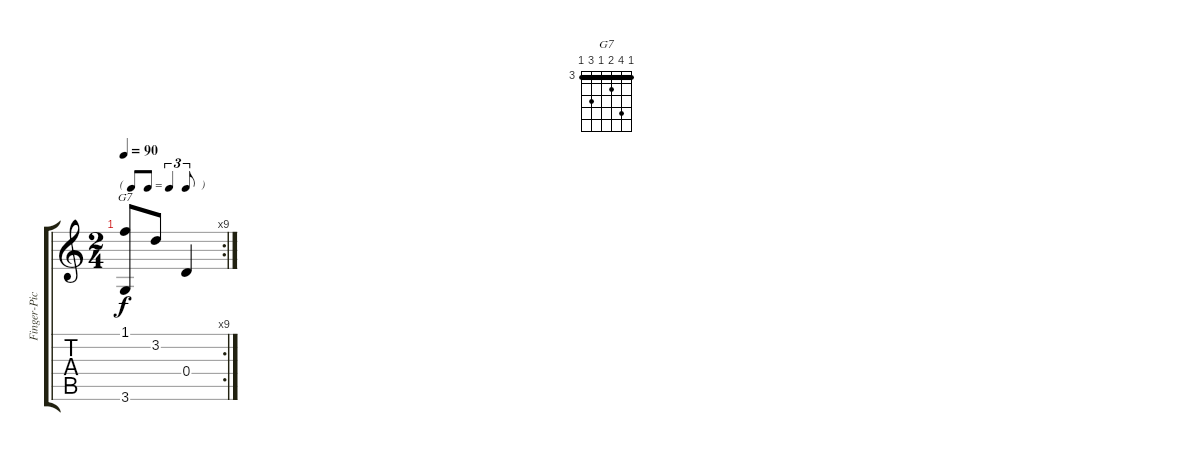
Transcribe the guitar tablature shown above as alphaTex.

\track ("Finger-Picking Guitare" "Finger-Pic") {instrument acousticguitarnylon}
\staff {score tabs}
\tuning (E4 B3 G3 D3 A2 E2) {hide}
\chord ("G7" 3 6 4 3 5 3) {firstfret 3 barre 3}
\rc 9
\ts (2 4)
\tf triplet8th
\tempo 90
\clef g2
\ks c
(1.1{t} 3.6).8{ch "G7" dy f} 3.2.8 0.4.4
